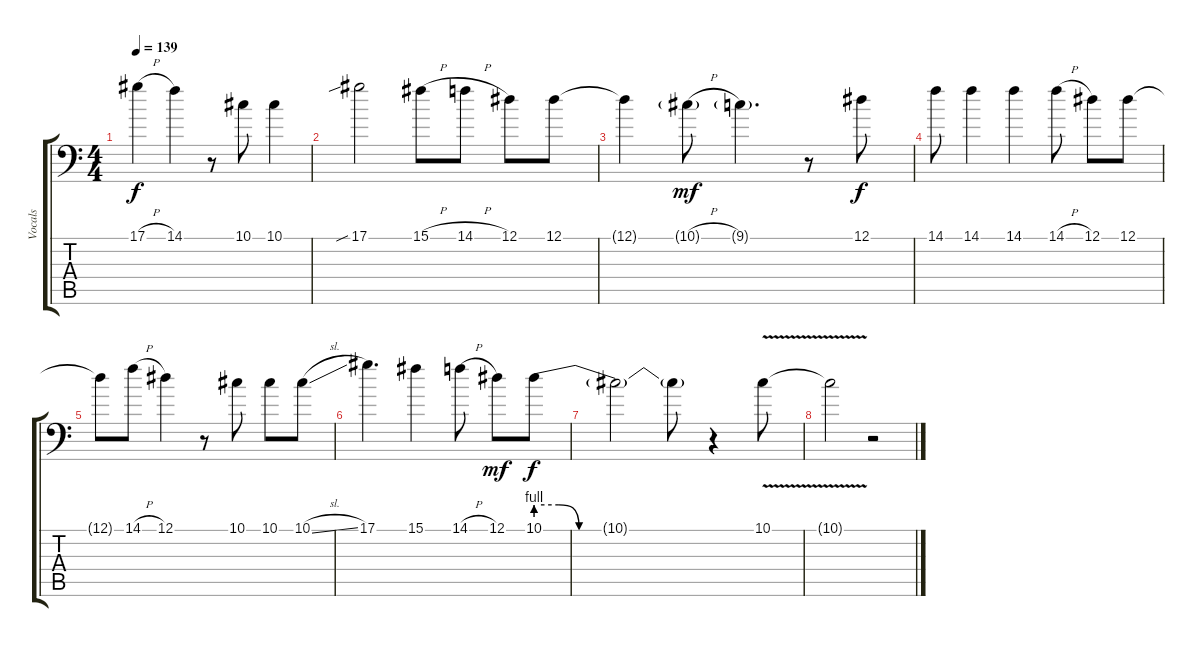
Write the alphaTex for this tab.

\track ("Vocals" "Vocals") {instrument lead3calliope}
\staff {score tabs}
\tuning (Eb4 Bb3 Gb3 Db3 Ab2 Bb1) {hide}
\ts (4 4)
\tempo 139
\clef f4
\ks c
17.1{h}.4{dy f} 14.1.4 r.8 10.1.8 10.1.4 |
17.1{sib}.2 15.1{h}.8 14.1{h}.8 12.1.8 12.1.8 |
12.1{t}.4 10.1{h g}.8{dy mf} 9.1{g}.4{d} r.8 12.1.8{dy f} |
14.1.8 14.1.4 14.1.4 14.1{h}.8 12.1.8 12.1.8 |
12.1{t}.8 14.1{h}.8 12.1.4 r.8 10.1.8 10.1.8 10.1{sl}.8 |
17.1.4{d} 15.1.4 14.1{h}.8 12.1.8{dy mf} 10.1{be (custom 0 4 8 4 15 0 40 0 60 0)}.8{dy f} |
10.1{t}.2 10.1{t}.8 r.4 10.1{v}.8 |
10.1{t}.2 r.2
